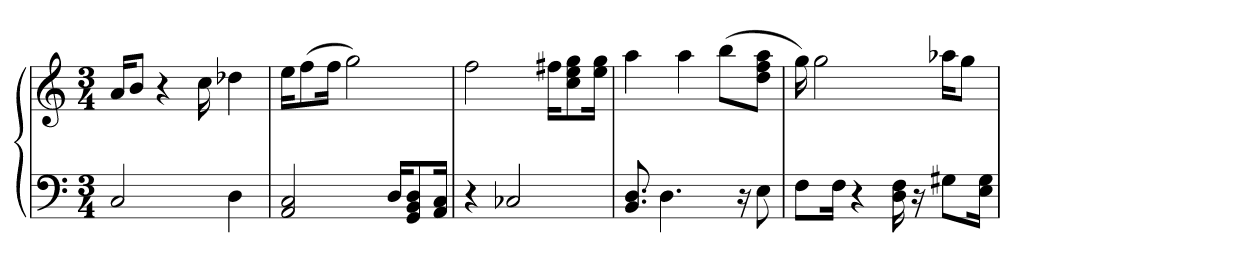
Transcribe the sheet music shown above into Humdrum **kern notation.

**kern	**kern
*part1	*part1
*staff2	*staff1
*clefF4	*clefG2
*k[]	*k[]
*M3/4	*M3/4
=1	=1
2C	16a/KL
.	8b/J
.	4r
.	16cc
4D	4dd-X
=2	=2
2AA 2C	16ee\KL
.	(8ff\
.	16ff\Jk
.	2gg)
16D/KL	.
8GG/ 8BB/ 8D/	.
16AA/ 16C/Jk	.
=3	=3
4r	2ff
2C-X	.
.	16ff#X\KL
.	8cc\ 8ee\ 8gg\
.	16ee\ 16gg\Jk
=4	=4
8.BB 8.D	4aa
4.D	.
.	4aa
.	(8bb\L
16r	.
8E	8dd\ 8ff\ 8aa\J
=5	=5
8F\L	16gg)
.	2gg
16F\Jk	.
4r	.
16D 16F	.
16r	.
8G#X\L	16aa-X\KL
.	8gg\J
16E\ 16G#\Jk	.
=	=
*-	*-
